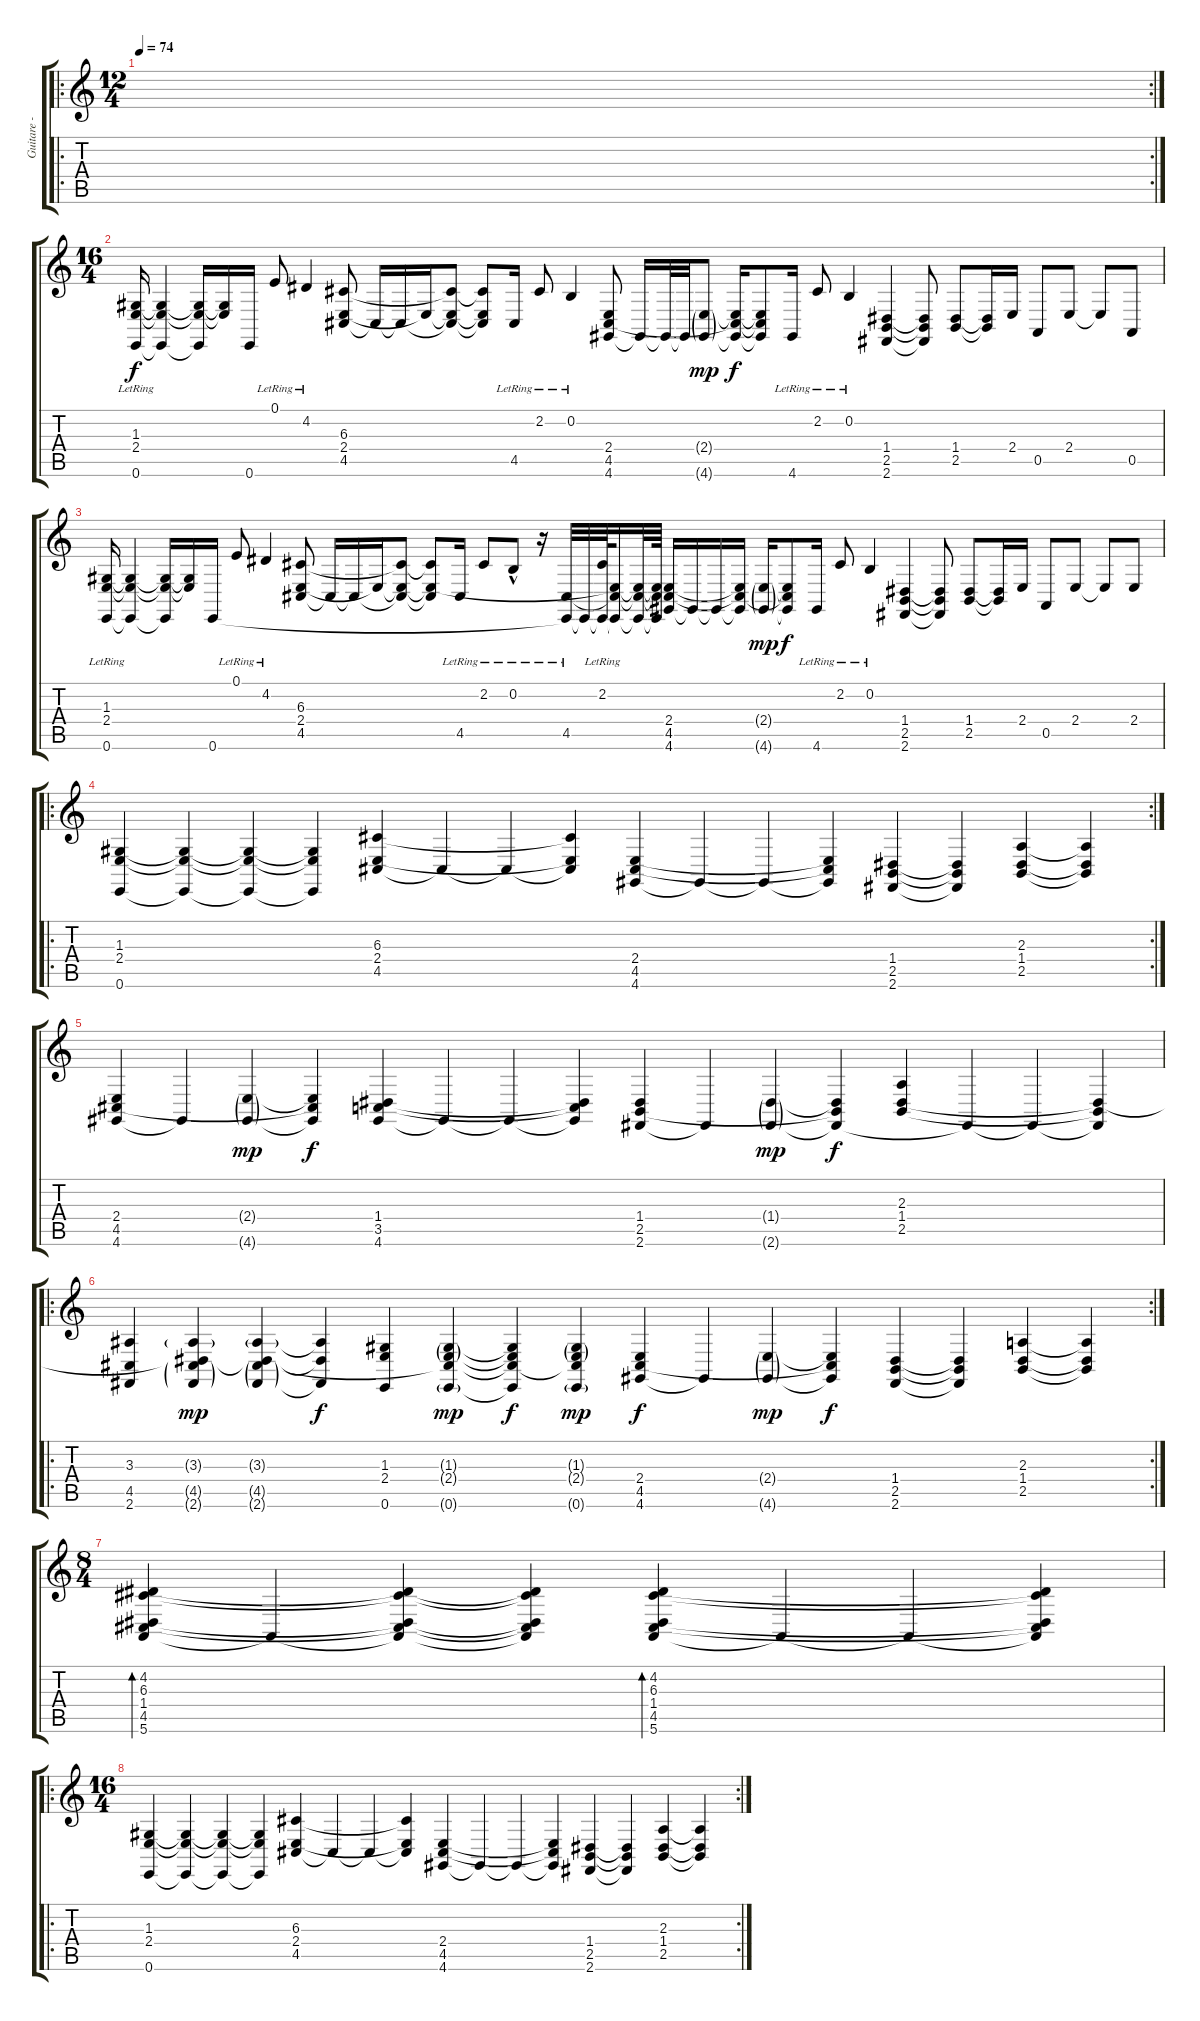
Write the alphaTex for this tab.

\track ("Guitare - 1" "Guitare - ") {instrument brightacousticpiano}
\staff {score tabs}
\tuning (E4 B3 G3 D3 A2 E2) {hide}
\ro
\rc 2
\ts (12 4)
\tempo 74
\clef g2
\ks c
|
\ts (16 4)
(1.3{lr} 2.4{lr} 0.6{lr}).16 (1.3{t} 2.4{t} 0.6{t}).4 (1.3{t} 2.4{t} 0.6{t}).16 (1.3{t} 2.4{t}).16 0.6.16 0.1{lr}.8 4.2{lr}.4 (6.3 2.4 4.5).8 4.5{t}.16 4.5{t}.16 2.4{t}.16 (6.3{t} 2.4{t} 4.5{t}).8 (6.3{t} 2.4{t} 4.5{t}).8 4.5{lr}.16 2.2{lr}.8 0.2{lr}.4 (2.4 4.5 4.6).8 4.6{t}.16 4.6{t}.32 4.6{t}.32 (2.4{g} 4.6{g}).8{dy mp} (2.4{t} 4.5{t} 4.6{t}).16{dy f} (2.4{t} 4.5{t} 4.6{t}).8 4.6{lr}.16 2.2{lr}.8 0.2{lr}.4 (1.4 2.5 2.6).4 (1.4{t} 2.5{t} 2.6{t}).8 (1.4 2.5).8 (1.4{t} 2.5{t}).16 2.4.16 0.5.8 2.4.8 2.4{t}.8 0.5.8 |
(1.3{lr} 2.4{lr} 0.6{lr}).16 (1.3{t} 2.4{t} 0.6{t}).4 (1.3{t} 2.4{t} 0.6{t}).16 (1.3{t} 2.4{t}).16 0.6.16 0.1{lr}.8 4.2{lr}.4 (6.3 2.4 4.5).8 4.5{t}.16 4.5{t}.16 2.4{t}.16 (6.3{t} 2.4{t} 4.5{t}).8 (6.3{t} 2.4{t} 4.5{t}).8 4.5{lr}.16 2.2{lr}.8 0.2{hac lr}.8 r.16 (4.5{lr} 0.6{t}).32 0.6{t}.32 (2.2{lr} 0.6{t}).64 (2.4{t} 4.5{t} 0.6{t}).16 (2.4{t} 4.5{t} 0.6{t}).32 (2.4{t} 4.5{t} 0.6{t}).64 (2.4 4.5 4.6).16 4.6{t}.16 4.6{t}.16 (2.4{t} 4.5{t} 4.6{t}).16 (2.4{g} 4.6{g}).16{dy mp} (2.4{t} 4.5{t} 4.6{t}).8{dy f} 4.6{lr}.16 2.2{lr}.8 0.2{lr}.4 (1.4 2.5 2.6).4 (1.4{t} 2.5{t} 2.6{t}).8 (1.4 2.5).8 (1.4{t} 2.5{t}).16 2.4.16 0.5.8 2.4.8 2.4{t}.8 2.4.8 |
\ro
\rc 2
(1.3 2.4 0.6).4 (1.3{t} 2.4{t} 0.6{t}).4 (1.3{t} 2.4{t} 0.6{t}).4 (1.3{t} 2.4{t} 0.6{t}).4 (6.3 2.4 4.5).4 4.5{t}.4 4.5{t}.4 (6.3{t} 2.4{t} 4.5{t}).4 (2.4 4.5 4.6).4 4.6{t}.4 4.6{t}.4 (2.4{t} 4.5{t} 4.6{t}).4 (1.4 2.5 2.6).4 (1.4{t} 2.5{t} 2.6{t}).4 (2.3 1.4 2.5).4 (2.3{t} 1.4{t} 2.5{t}).4 |
(2.4 4.5 4.6).4 4.6{t}.4 (2.4{g} 4.6{g}).4{dy mp} (2.4{t} 4.5{t} 4.6{t}).4{dy f} (1.4 3.5 4.6).4 4.6{t}.4 4.6{t}.4 (1.4{t} 3.5{t} 4.6{t}).4 (1.4 2.5 2.6).4 2.6{t}.4 (1.4{g} 2.6{g}).4{dy mp} (1.4{t} 2.5{t} 2.6{t}).4{dy f} (2.3 1.4 2.5).4 2.6{t}.4 2.6{t}.4 (1.4{t} 2.5{t} 2.6{t}).4 |
\ro
\rc 2
(3.3 4.5 2.6).4 (3.3{g} 1.4{t} 4.5{g} 2.6{g}).4{dy mp} (3.3{g} 1.4{t} 4.5{g} 2.6{g}).4 (3.3{t} 1.4{t} 2.6{t}).4{dy f} (1.3 2.4 0.6).4 (1.3{g} 2.4{g} 4.5{t} 0.6{g}).4{dy mp} (1.3{t} 2.4{t} 4.5{t} 0.6{t}).4{dy f} (1.3{g} 2.4{g} 4.5{t} 0.6{g}).4{dy mp} (2.4 4.5 4.6).4{dy f} 4.6{t}.4 (2.4{g} 4.6{g}).4{dy mp} (2.4{t} 4.5{t} 4.6{t}).4{dy f} (1.4 2.5 2.6).4 (1.4{t} 2.5{t} 2.6{t}).4 (2.3 1.4 2.5).4 (2.3{t} 1.4{t} 2.5{t}).4 |
\ts (8 4)
(4.2 6.3 1.4 4.5 5.6).4{bd 240} 5.6{t}.4 (4.2{t} 6.3{t} 1.4{t} 4.5{t} 5.6{t}).4 (4.2{t} 6.3{t} 1.4{t} 4.5{t} 5.6{t}).4 (4.2 6.3 1.4 4.5 5.6).4{bd 240} 5.6{t}.4 5.6{t}.4 (4.2{t} 6.3{t} 1.4{t} 4.5{t} 5.6{t}).4 |
\ro
\rc 2
\ts (16 4)
(1.3 2.4 0.6).4 (1.3{t} 2.4{t} 0.6{t}).4 (1.3{t} 2.4{t} 0.6{t}).4 (1.3{t} 2.4{t} 0.6{t}).4 (6.3 2.4 4.5).4 4.5{t}.4 4.5{t}.4 (6.3{t} 2.4{t} 4.5{t}).4 (2.4 4.5 4.6).4 4.6{t}.4 4.6{t}.4 (2.4{t} 4.5{t} 4.6{t}).4 (1.4 2.5 2.6).4 (1.4{t} 2.5{t} 2.6{t}).4 (2.3 1.4 2.5).4 (2.3{t} 1.4{t} 2.5{t}).4
